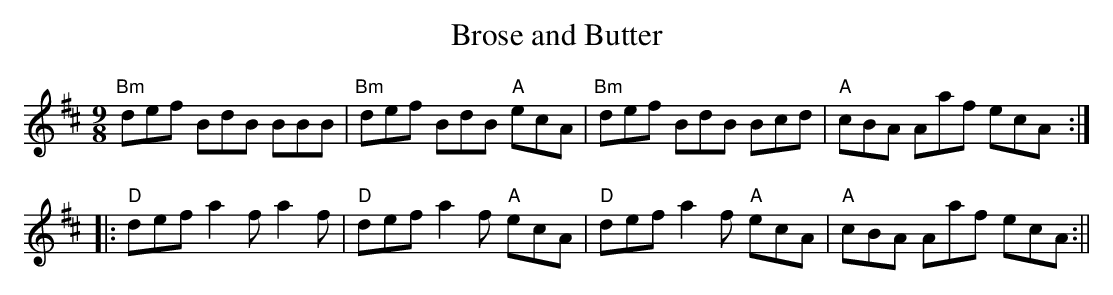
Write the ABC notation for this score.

X:1
T:Brose and Butter
M:9/8
L:1/8
K:Bm
"Bm"def BdB BBB|"Bm"def BdB "A"ecA|"Bm"def BdB Bcd|"A"cBA Aaf ecA:|
|:"D"def a2f a2f|"D"def a2f "A"ecA|"D"def a2f "A"ecA|"A"cBA Aaf ecA:||
